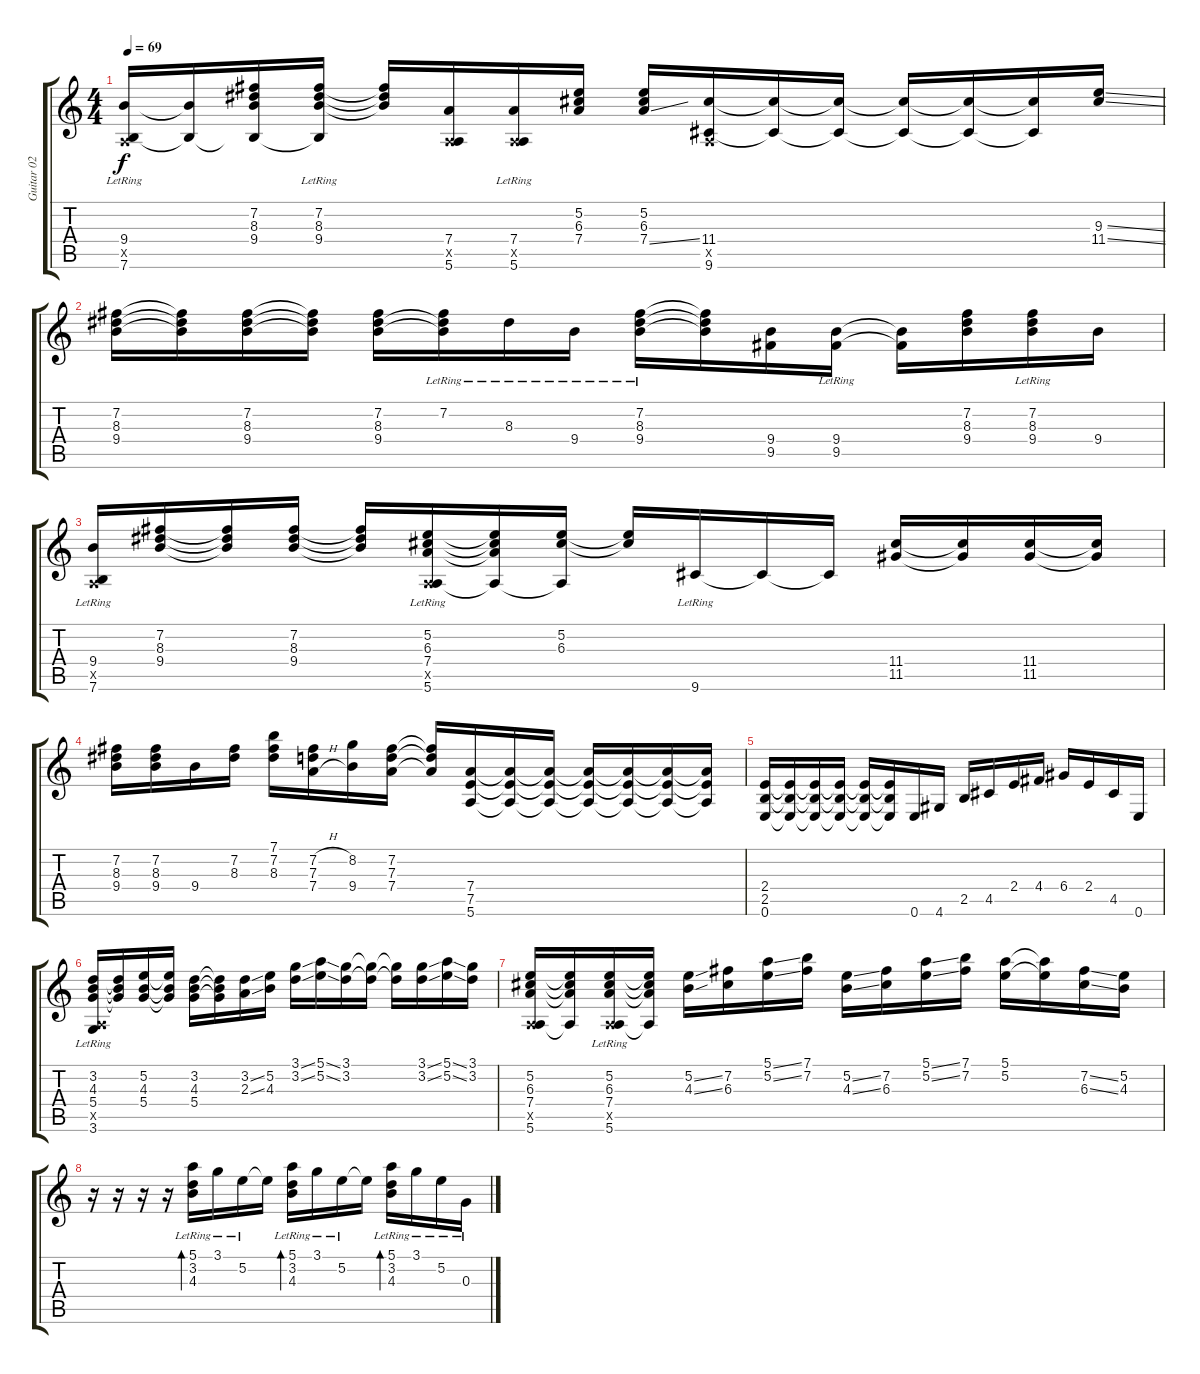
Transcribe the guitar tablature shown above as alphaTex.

\track ("Guitar 02" "Guitar 02") {instrument electricguitarjazz}
\staff {score tabs}
\tuning (E4 B3 G3 D3 A2 E2) {hide}
\ts (4 4)
\tempo 69
\clef g2
\ks c
(9.4{lr} 0.5{x} 7.6{lr}).16{dy f} (9.4{t} 7.6{t}).16 (7.2 8.3 9.4 7.6{t}).16 (7.2{lr} 8.3{lr} 9.4{lr} 7.6{t}).16 (7.2{t} 8.3{t} 9.4{t}).16 (7.4 0.5{x} 5.6).16 (7.4 0.5{x} 5.6{lr}).16 (5.2 6.3 7.4).16 (5.2 6.3 7.4{ss}).16 (11.4 0.5{x} 9.6).16 (11.4{t} 9.6{t}).16 (11.4{t} 9.6{t}).16 (11.4{t} 9.6{t}).16 (11.4{t} 9.6{t}).16 (11.4{t} 9.6{t}).16 (9.3{ss} 11.4{ss}).16 |
(7.2 8.3 9.4).16 (7.2{t} 8.3{t} 9.4{t}).16 (7.2 8.3 9.4).16 (7.2{t} 8.3{t} 9.4{t}).16 (7.2 8.3 9.4).16 (7.2{lr} 8.3{t} 9.4{t}).16 8.3{lr}.16 9.4{lr}.16 (7.2{lr} 8.3{lr} 9.4).16 (7.2{t} 8.3{t} 9.4{t}).16 (9.4 9.5).16 (9.4 9.5{lr}).16 (9.4{t} 9.5{t}).16 (7.2 8.3 9.4).16 (7.2{lr} 8.3{lr} 9.4).16 9.4.16 |
(9.4 0.5{x} 7.6{lr}).16 (7.2 8.3 9.4).16 (7.2{t} 8.3{t} 9.4{t}).16 (7.2 8.3 9.4).16 (7.2{t} 8.3{t} 9.4{t}).16 (5.2 6.3 7.4 0.5{x} 5.6{lr}).16 (5.2{t} 6.3{t} 7.4{t} 5.6{t}).16 (5.2 6.3 5.6{t}).16 (5.2{t} 6.3{t}).16 9.6{lr}.16 9.6{t}.16 9.6{t}.16 (11.4 11.5).16 (11.4{t} 11.5{t}).16 (11.4 11.5).16 (11.4{t} 11.5{t}).16 |
(7.2 8.3 9.4).16 (7.2 8.3 9.4).16 9.4.16 (7.2 8.3).16 (7.1 7.2 8.3).16 (7.2{h} 7.3 7.4{h}).16 (8.2 9.4).16 (7.2 7.3 7.4).16 (7.2{t} 7.3{t} 7.4{t}).16 (7.4 7.5 5.6).16 (7.4{t} 7.5{t} 5.6{t}).16 (7.4{t} 7.5{t} 5.6{t}).16 (7.4{t} 7.5{t} 5.6{t}).16 (7.4{t} 7.5{t} 5.6{t}).16 (7.4{t} 7.5{t} 5.6{t}).16 (7.4{t} 7.5{t} 5.6{t}).16 |
(2.4 2.5 0.6).16 (2.4{t} 2.5{t} 0.6{t}).16 (2.4{t} 2.5{t} 0.6{t}).16 (2.4{t} 2.5{t} 0.6{t}).16 (2.4{t} 2.5{t} 0.6{t}).16 (2.4{t} 2.5{t} 0.6{t}).16 0.6.16 4.6.16 2.5.16 4.5.16 2.4.16 4.4.16 6.4.16 2.4.16 4.5.16 0.6.16 |
(3.2 4.3 5.4 0.5{x} 3.6{lr}).16 (3.2{t} 4.3{t} 5.4{t}).16 (5.2 4.3 5.4).16 (5.2{t} 4.3{t} 5.4{t}).16 (3.2 4.3 5.4).16 (3.2{t} 4.3{t} 5.4{t}).16 (3.2{ss} 2.3{ss}).16 (5.2 4.3).16 (3.1{ss} 3.2{ss}).16 (5.1{ss} 5.2{ss}).16 (3.1 3.2).16 (3.1{t} 3.2{t}).16 (3.1{t} 3.2{t}).16 (3.1{ss} 3.2{ss}).16 (5.1{ss} 5.2{ss}).16 (3.1 3.2).16 |
(5.2 6.3 7.4 0.5{x} 5.6).16 (5.2{t} 6.3{t} 7.4{t} 5.6{t}).16 (5.2 6.3 7.4 0.5{x} 5.6{lr}).16 (5.2{t} 6.3{t} 7.4{t} 5.6{t}).16 (5.2{ss} 4.3{ss}).16 (7.2 6.3).16 (5.1{ss} 5.2{ss}).16 (7.1 7.2).16 (5.2{ss} 4.3{ss}).16 (7.2 6.3).16 (5.1{ss} 5.2{ss}).16 (7.1 7.2).16 (5.1 5.2).16 (5.1{t} 5.2{t}).16 (7.2{ss} 6.3{ss}).16 (5.2 4.3).16 |
r.16 r.16 r.16 r.16 (5.1{lr} 3.2{lr} 4.3{lr}).16{bd 120} 3.1{lr}.16 5.2{lr}.16 5.2{t}.16 (5.1{lr} 3.2{lr} 4.3{lr}).16{bd 120} 3.1{lr}.16 5.2{lr}.16 5.2{t}.16 (5.1{lr} 3.2{lr} 4.3{lr}).16{bd 120} 3.1{lr}.16 5.2{lr}.16 0.3{lr}.16
